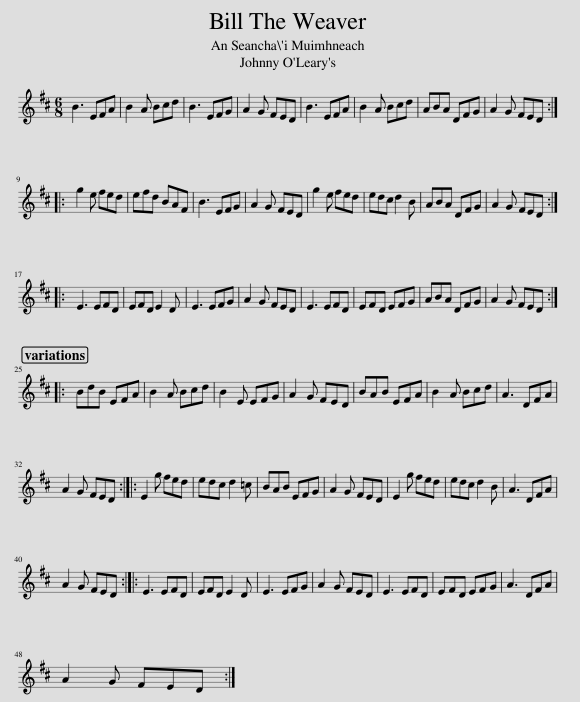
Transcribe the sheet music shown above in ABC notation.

X:1
L:1/8
M:6/8
I:linebreak $
K:D
V:1 treble
V:1
 B3 EFA | B2 A Bcd | B3 EFG | A2 G FED | B3 EFA | %5
 B2 A Bcd | ABA DFG | A2 G FED ::$ g2 e fed | efd BAF | %10
 B3 EFG | A2 G FED | g2 e fed | edc d2 B | ABA DFG | %15
 A2 G FED ::$ E3 EFD | EFD E2 D | E3 EFG | A2 G FED | %20
 E3 EFD | EFD EFG | ABA DFG | A2 G FED ::$ BdB EFA | %25
 B2 A Bcd | B2 E EFG | A2 G FED | BAB EFA | B2 A Bcd | %30
 A3 DFA |$ A2 G FED :: E2 g fed | edc d2 =c | BAB EFG | %35
 A2 G FED | E2 g fed | edc d2 B | A3 DFA |$ A2 G FED :: %40
 E3 EFD | EFD E2 D | E3 EFG | A2 G FED | E3 EFD | %45
 EFD EFG | A3 DFA |$ A2 G FED :| %48
